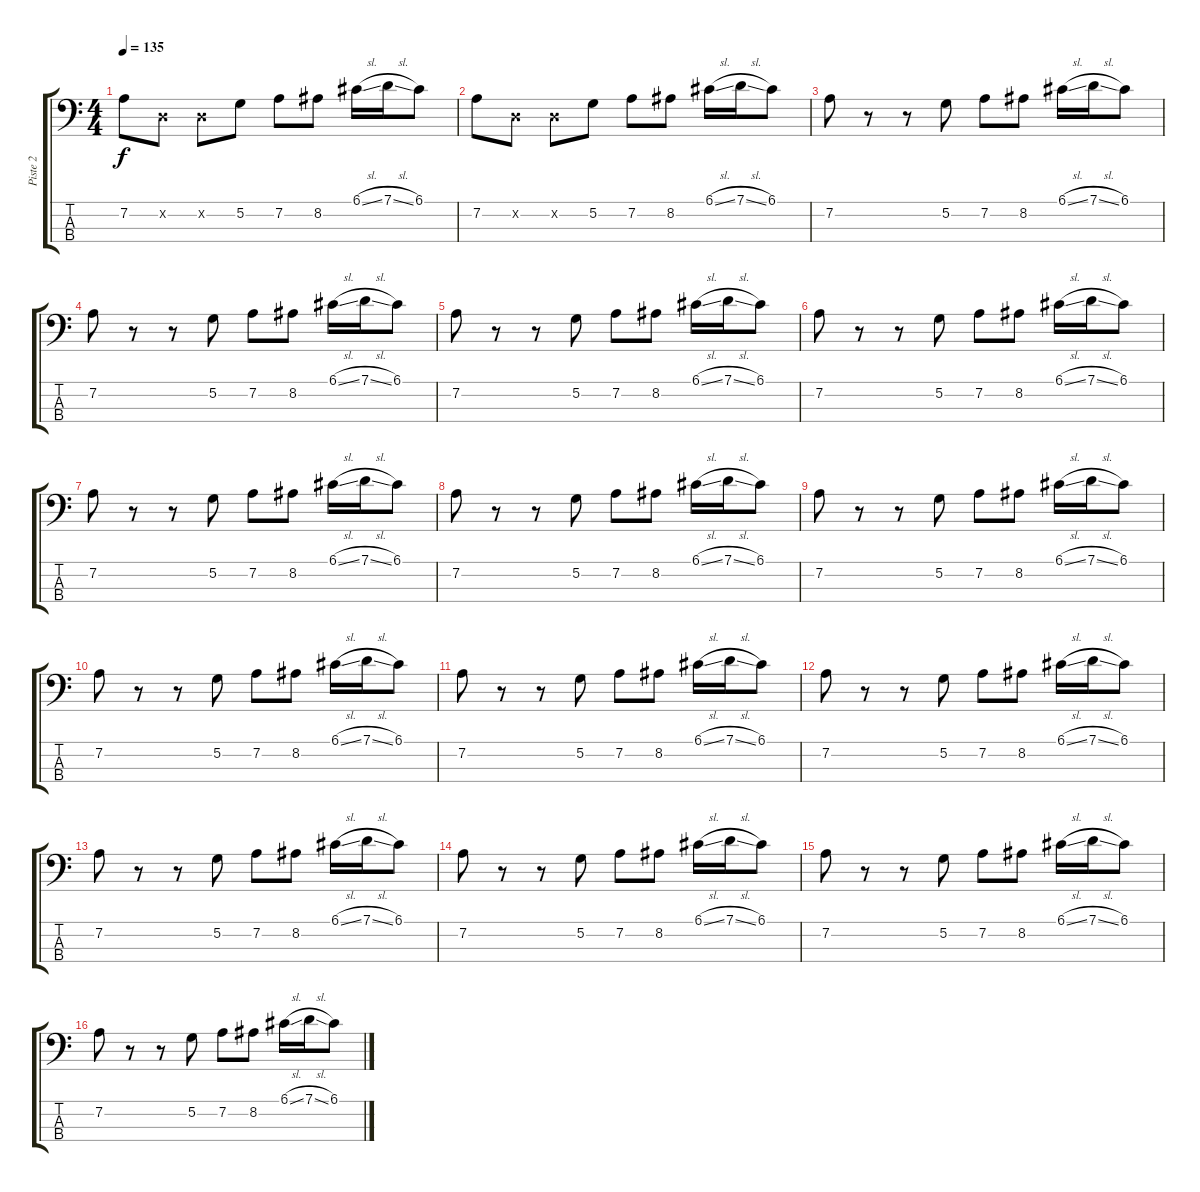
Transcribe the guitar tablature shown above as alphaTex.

\track ("Piste 2" "Piste 2") {instrument electricbasspick}
\staff {score tabs}
\tuning (G2 D2 A1 E1) {hide}
\ts (4 4)
\tempo 135
\clef f4
\ks c
7.2.8{dy f instrument electricbasspick} 0.2{x}.8 0.2{x}.8 5.2.8 7.2.8 8.2.8 6.1{sl}.16 7.1{sl}.16 6.1.8 |
7.2.8 0.2{x}.8 0.2{x}.8 5.2.8 7.2.8 8.2.8 6.1{sl}.16 7.1{sl}.16 6.1.8 |
7.2.8 r.8 r.8 5.2.8 7.2.8 8.2.8 6.1{sl}.16 7.1{sl}.16 6.1.8 |
7.2.8 r.8 r.8 5.2.8 7.2.8 8.2.8 6.1{sl}.16 7.1{sl}.16 6.1.8 |
7.2.8 r.8 r.8 5.2.8 7.2.8 8.2.8 6.1{sl}.16 7.1{sl}.16 6.1.8 |
7.2.8 r.8 r.8 5.2.8 7.2.8 8.2.8 6.1{sl}.16 7.1{sl}.16 6.1.8 |
7.2.8 r.8 r.8 5.2.8 7.2.8 8.2.8 6.1{sl}.16 7.1{sl}.16 6.1.8 |
7.2.8 r.8 r.8 5.2.8 7.2.8 8.2.8 6.1{sl}.16 7.1{sl}.16 6.1.8 |
7.2.8 r.8 r.8 5.2.8 7.2.8 8.2.8 6.1{sl}.16 7.1{sl}.16 6.1.8 |
7.2.8 r.8 r.8 5.2.8 7.2.8 8.2.8 6.1{sl}.16 7.1{sl}.16 6.1.8 |
7.2.8 r.8 r.8 5.2.8 7.2.8 8.2.8 6.1{sl}.16 7.1{sl}.16 6.1.8 |
7.2.8 r.8 r.8 5.2.8 7.2.8 8.2.8 6.1{sl}.16 7.1{sl}.16 6.1.8 |
7.2.8 r.8 r.8 5.2.8 7.2.8 8.2.8 6.1{sl}.16 7.1{sl}.16 6.1.8 |
7.2.8 r.8 r.8 5.2.8 7.2.8 8.2.8 6.1{sl}.16 7.1{sl}.16 6.1.8 |
7.2.8 r.8 r.8 5.2.8 7.2.8 8.2.8 6.1{sl}.16 7.1{sl}.16 6.1.8 |
7.2.8 r.8 r.8 5.2.8 7.2.8 8.2.8 6.1{sl}.16 7.1{sl}.16 6.1.8
